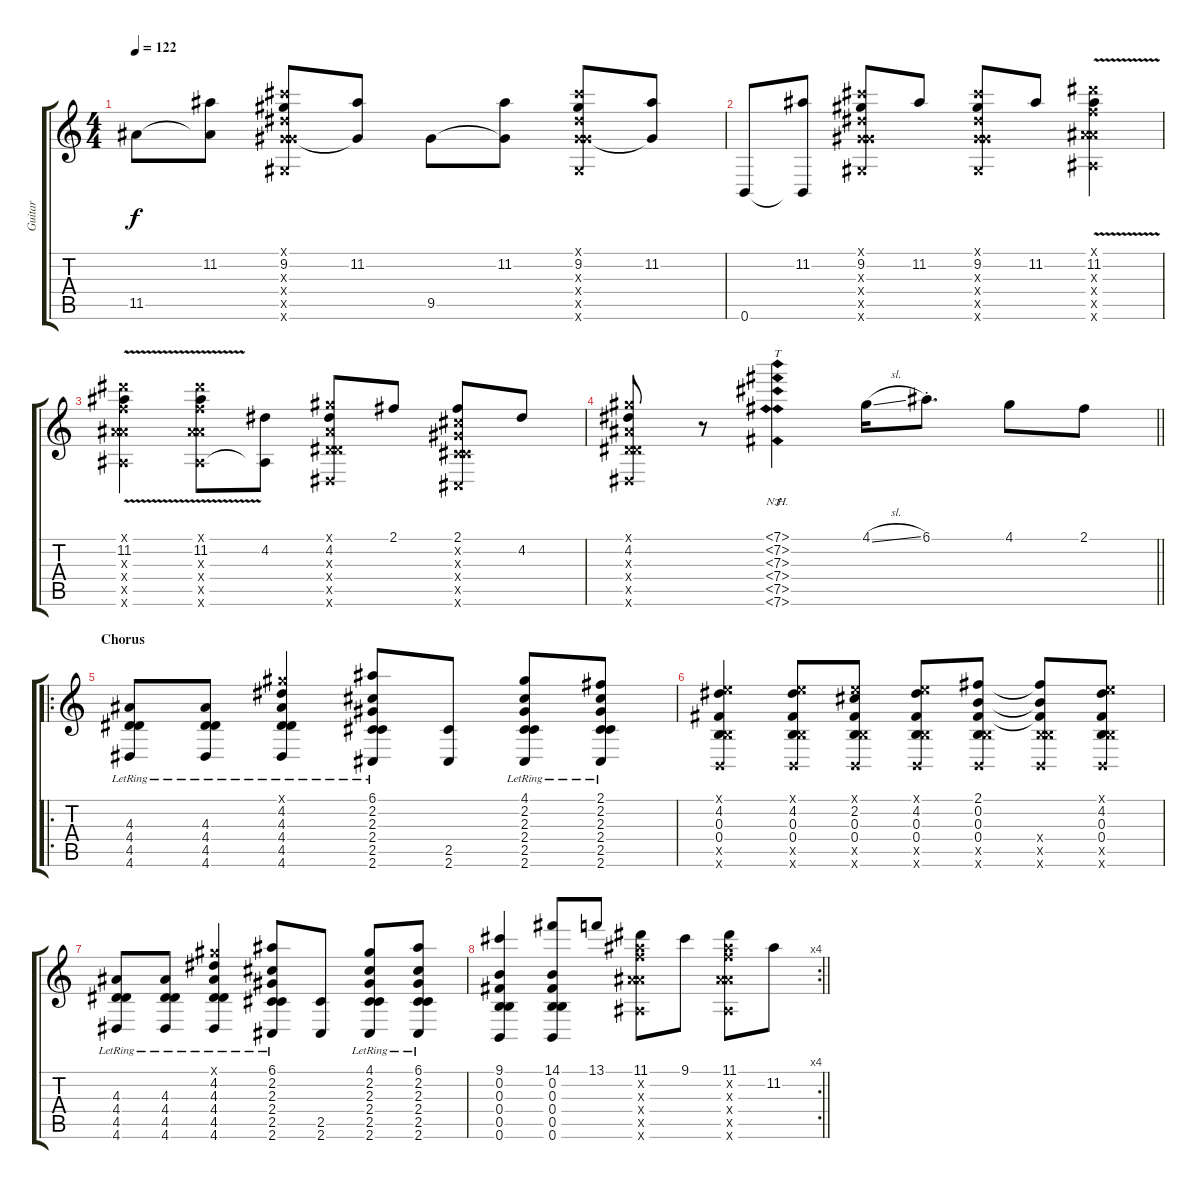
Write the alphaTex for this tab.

\track ("Guitar" "Guitar") {instrument acousticguitarsteel}
\staff {score tabs}
\tuning (E4 B3 Gb3 B2 B2 B1) {hide}
\ts (4 4)
\tempo 122
\clef g2
\ks c
11.5.8{dy f} (11.2 11.5{t}).8 (9.1{x} 9.2 9.3{x} 9.4{x} 9.5{x} 9.6{x}).8 (11.2 9.5{t}).8 9.5.8 (11.2 9.5{t}).8 (9.1{x} 9.2 9.3{x} 9.4{x} 9.5{x} 9.6{x}).8 (11.2 9.5{t}).8 |
0.6.8 (11.2 0.6{t}).8 (9.1{x} 9.2 9.3{x} 9.4{x} 9.5{x} 9.6{x}).8 11.2.8 (9.1{x} 9.2 9.3{x} 9.4{x} 9.5{x} 9.6{x}).8 11.2.8 (11.1{x} 11.2{v} 11.3{x} 11.4{x} 11.5{x} 11.6{x}).4 |
(11.1{x} 11.2{v} 11.3{x} 11.4{x} 11.5{x} 11.6{x}).4 (11.1{x} 11.2{v} 11.3{x} 11.4{x} 11.5{x} 11.6{x}).8 (4.2 11.6{t}).8 (4.1{x} 4.2 4.3{x} 4.4{x} 4.5{x} 4.6{x}).8 2.1.8 (2.1 2.2{x} 2.3{x} 2.4{x} 2.5{x} 2.6{x}).8 4.2.8 |
\barLineRight lightlight
(4.1{x} 4.2 4.3{x} 4.4{x} 4.5{x} 4.6{x}).8 r.8 (7.1{nh} 7.2{nh} 7.3{nh} 7.4{nh} 7.5{nh} 7.6{nh}).4{tt} 4.1{sl}.16 6.1{st}.8{d} 4.1.8 2.1.8 |
\ro
\section ("" "Chorus")
(4.3 4.4{lr} 4.5{lr} 4.6{lr}).8 (4.3 4.4{lr} 4.5{lr} 4.6{lr}).8 (4.1{x} 4.2{lr} 4.3{lr} 4.4{lr} 4.5{lr} 4.6{lr}).4 (6.1{lr} 2.2{lr} 2.3{lr} 2.4{lr} 2.5{lr} 2.6{lr}).8 (2.5 2.6).8 (4.1{lr} 2.2{lr} 2.3{lr} 2.4{lr} 2.5{lr} 2.6{lr}).8 (2.1{lr} 2.2{lr} 2.3{lr} 2.4{lr} 2.5{lr} 2.6{lr}).8 |
(0.1{x} 4.2 0.3 0.4 0.5{x} 0.6{x}).4 (0.1{x} 4.2 0.3 0.4 0.5{x} 0.6{x}).8 (0.1{x} 2.2 0.3 0.4 0.5{x} 0.6{x}).8 (0.1{x} 4.2 0.3 0.4 0.5{x} 0.6{x}).8 (2.1 0.2 0.3 0.4 0.5{x} 0.6{x}).8 (2.1{t} 0.2{t} 0.3{t} 0.4{x} 0.5{x} 0.6{x}).8 (0.1{x} 4.2 0.3 0.4 0.5{x} 0.6{x}).8 |
(4.3 4.4{lr} 4.5{lr} 4.6{lr}).8 (4.3 4.4{lr} 4.5{lr} 4.6{lr}).8 (4.1{x} 4.2{lr} 4.3{lr} 4.4{lr} 4.5{lr} 4.6{lr}).4 (6.1{lr} 2.2{lr} 2.3{lr} 2.4{lr} 2.5{lr} 2.6{lr}).8 (2.5 2.6).8 (4.1{lr} 2.2{lr} 2.3{lr} 2.4{lr} 2.5{lr} 2.6{lr}).8 (6.1{lr} 2.2 2.3{lr} 2.4{lr} 2.5{lr} 2.6{lr}).8 |
\rc 4
\barLineRight lightlight
(9.1 0.2 0.3 0.4 0.5 0.6).4 (14.1 0.2 0.3 0.4 0.5 0.6).8 13.1.8 (11.1 11.2{x} 11.3{x} 11.4{x} 11.5{x} 11.6{x}).8 9.1.8 (11.1 11.2{x} 11.3{x} 11.4{x} 11.5{x} 11.6{x}).8 11.2.8
